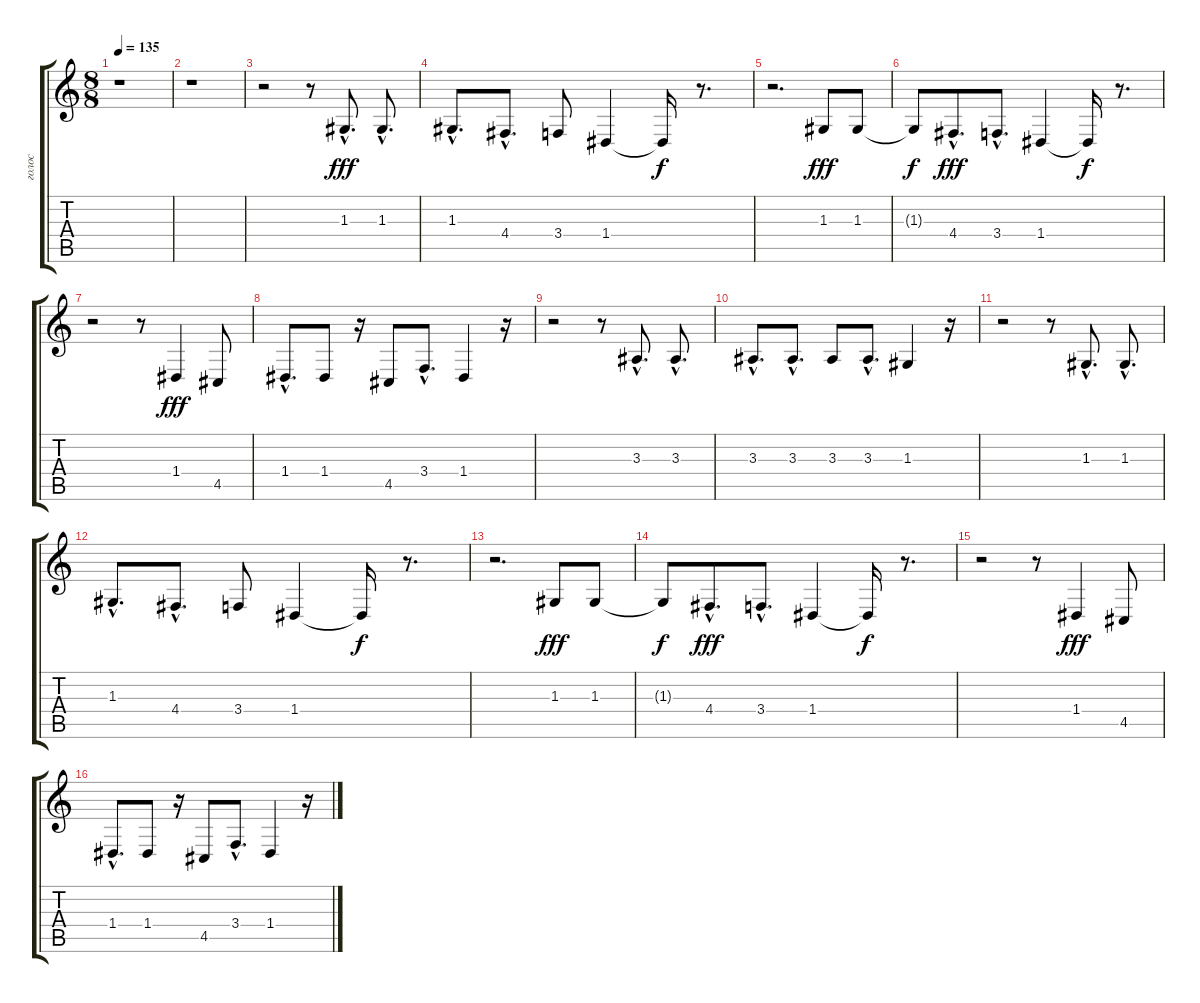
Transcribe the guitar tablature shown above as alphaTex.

\track ("голос" "голос") {instrument tenorsax}
\staff {score tabs}
\tuning (E4 B3 G3 D3 A2 E2) {hide}
\ts (8 8)
\tempo 135
\clef g2
\ks c
r.1{dy fff} |
r.1 |
r.2 r.8 1.3{hac}.8{d} 1.3{hac}.8{d} |
1.3{hac}.8{d} 4.4{hac}.8{d} 3.4.8 1.4.4 1.4{t}.16{dy f} r.8{d} |
r.2{d} 1.3.8{dy fff} 1.3.8 |
1.3{t}.8{dy f} 4.4{hac}.8{d dy fff} 3.4{hac}.8{d} 1.4.4 1.4{t}.16{dy f} r.8{d} |
r.2 r.8 1.4.4{dy fff} 4.5.8 |
1.4{hac}.8{d} 1.4.8 r.16 4.5.8 3.4{hac}.8{d} 1.4.4 r.16 |
r.2 r.8 3.3{hac}.8{d} 3.3{hac}.8{d} |
3.3{hac}.8{d} 3.3{hac}.8{d} 3.3.8 3.3{hac}.8{d} 1.3.4 r.16 |
r.2 r.8 1.3{hac}.8{d} 1.3{hac}.8{d} |
1.3{hac}.8{d} 4.4{hac}.8{d} 3.4.8 1.4.4 1.4{t}.16{dy f} r.8{d} |
r.2{d} 1.3.8{dy fff} 1.3.8 |
1.3{t}.8{dy f} 4.4{hac}.8{d dy fff} 3.4{hac}.8{d} 1.4.4 1.4{t}.16{dy f} r.8{d} |
r.2 r.8 1.4.4{dy fff} 4.5.8 |
1.4{hac}.8{d} 1.4.8 r.16 4.5.8 3.4{hac}.8{d} 1.4.4 r.16
